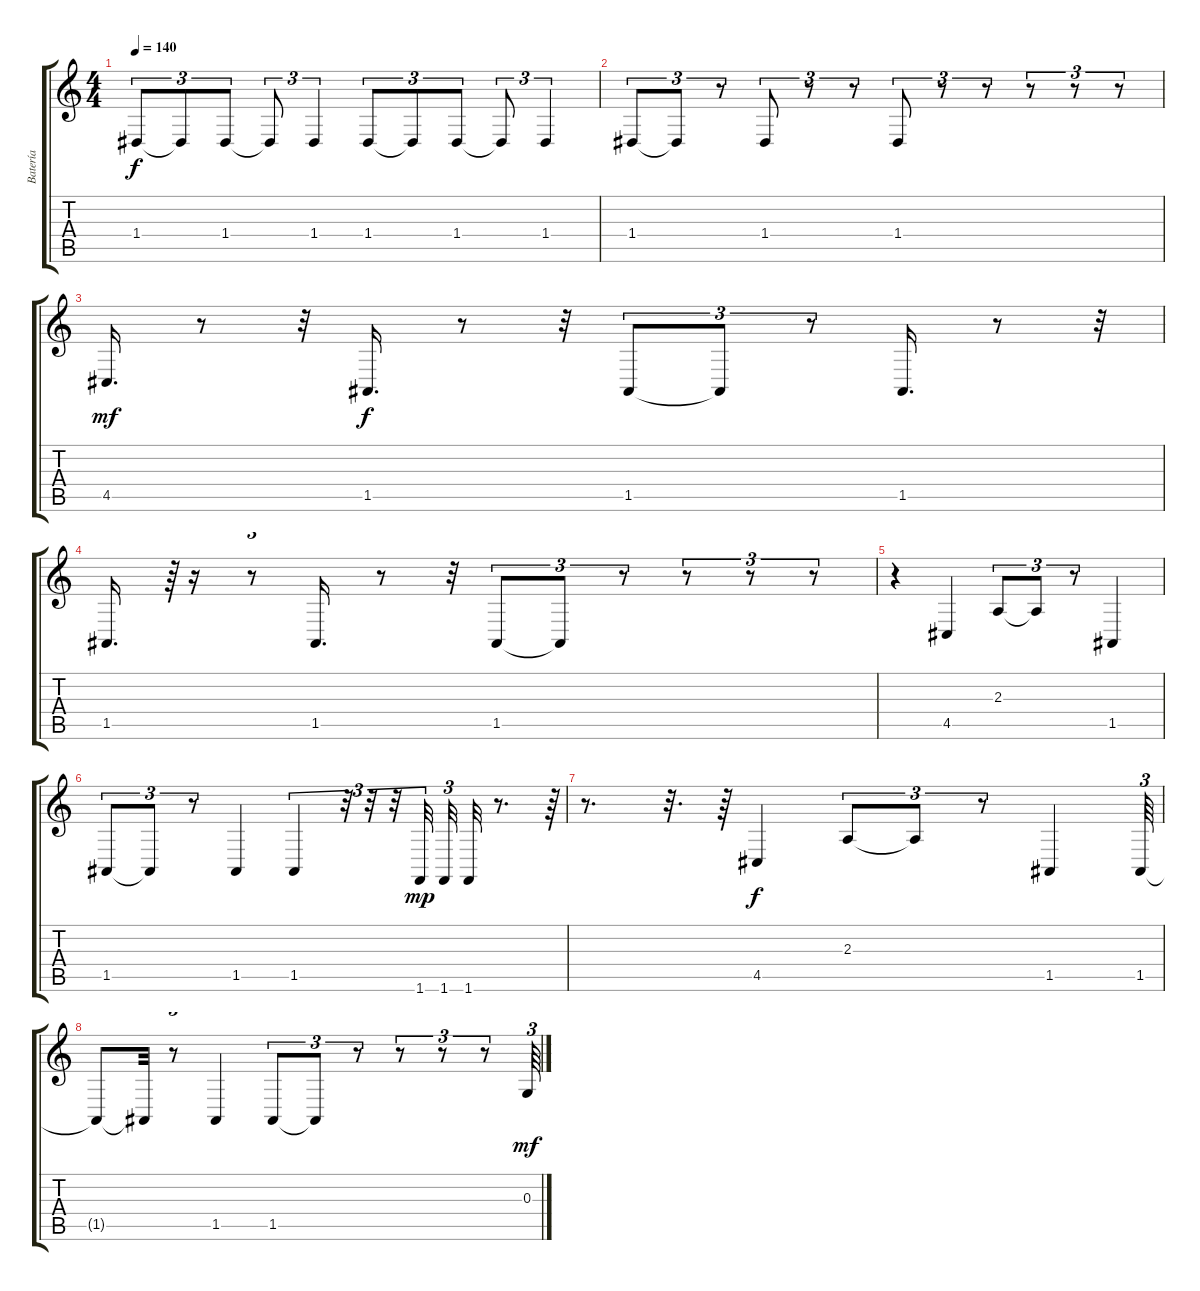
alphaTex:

\track ("Batería" "Batería") {instrument melodictom}
\staff {score tabs}
\tuning (E4 B3 G3 D3 A2 E2) {hide}
\ts (4 4)
\tempo 140
\clef g2
\ks c
1.4.8{tu (3 2) dy f} 1.4{t}.8{tu (3 2)} 1.4.8{tu (3 2)} 1.4{t}.8{tu (3 2)} 1.4.4{tu (3 2)} 1.4.8{tu (3 2)} 1.4{t}.8{tu (3 2)} 1.4.8{tu (3 2)} 1.4{t}.8{tu (3 2)} 1.4.4{tu (3 2)} |
1.4.8{tu (3 2)} 1.4{t}.8{tu (3 2)} r.8{tu (3 2)} 1.4.8{tu (3 2)} r.8{tu (3 2)} r.8{tu (3 2)} 1.4.8{tu (3 2)} r.8{tu (3 2)} r.8{tu (3 2)} r.8{tu (3 2)} r.8{tu (3 2)} r.8{tu (3 2)} |
4.5.16{d dy mf} r.8 r.32 1.5.16{d dy f} r.8 r.32 1.5.8{tu (3 2)} 1.5{t}.8{tu (3 2)} r.8{tu (3 2)} 1.5.16{d} r.8 r.32 |
1.5.16{d} r.64{tu (3 2)} r.16 r.8{tu (3 2)} 1.5.16{d} r.8 r.32 1.5.8{tu (3 2)} 1.5{t}.8{tu (3 2)} r.8{tu (3 2)} r.8{tu (3 2)} r.8{tu (3 2)} r.8{tu (3 2)} |
r.4 4.5.4 2.3.8{tu (3 2)} 2.3{t}.8{tu (3 2)} r.8{tu (3 2)} 1.5.4 |
1.5.8{tu (3 2)} 1.5{t}.8{tu (3 2)} r.8{tu (3 2)} 1.5.4 1.5.4{tu (3 2)} r.32{tu (3 2)} r.32{tu (3 2)} r.32{tu (3 2)} 1.6.32{tu (3 2) dy mp} 1.6.32{tu (3 2)} 1.6.32 r.8{d} r.64{tu (3 2)} |
r.8{d} r.32{d} r.64 4.5.4{dy f} 2.3.8{tu (3 2)} 2.3{t}.8{tu (3 2)} r.8{tu (3 2)} 1.5.4 1.5.64{tu (3 2)} |
1.5{t}.8 1.5{t}.32 r.8{tu (3 2)} 1.5.4 1.5.8{tu (3 2)} 1.5{t}.8{tu (3 2)} r.8{tu (3 2)} r.8{tu (3 2)} r.8{tu (3 2)} r.8{tu (3 2)} 0.3.64{tu (3 2) dy mf}
